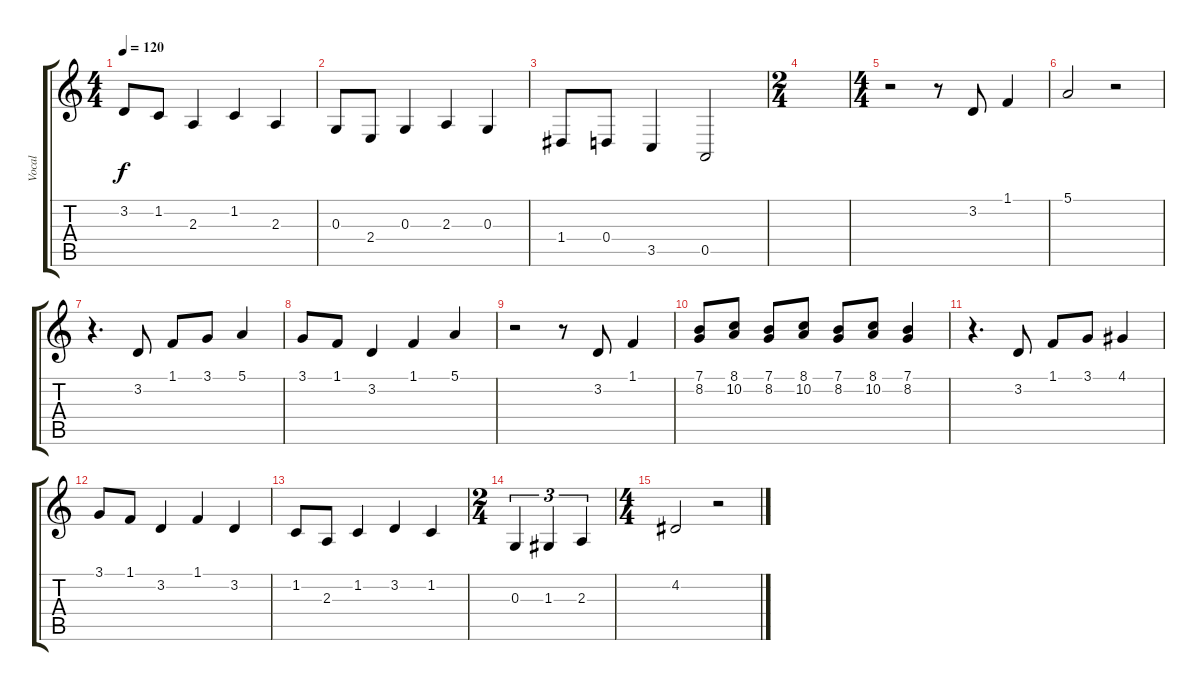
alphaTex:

\track ("Vocal" "Vocal") {instrument choiraahs}
\staff {score tabs}
\tuning (E4 B3 G3 D3 A2 E2) {hide}
\ts (4 4)
\tempo 120
\clef g2
\ks c
3.2.8{dy f} 1.2.8 2.3.4 1.2.4 2.3.4 |
0.3.8 2.4.8 0.3.4 2.3.4 0.3.4 |
1.4.8 0.4.8 3.5.4 0.5.2 |
\ts (2 4)
|
\ts (4 4)
r.2 r.8 3.2.8 1.1.4 |
5.1.2 r.2 |
r.4{d} 3.2.8 1.1.8 3.1.8 5.1.4 |
3.1.8 1.1.8 3.2.4 1.1.4 5.1.4 |
r.2 r.8 3.2.8 1.1.4 |
(7.1 8.2).8 (8.1 10.2).8 (7.1 8.2).8 (8.1 10.2).8 (7.1 8.2).8 (8.1 10.2).8 (7.1 8.2).4 |
r.4{d} 3.2.8 1.1.8 3.1.8 4.1.4 |
3.1.8 1.1.8 3.2.4 1.1.4 3.2.4 |
1.2.8 2.3.8 1.2.4 3.2.4 1.2.4 |
\ts (2 4)
0.3.4{tu (3 2)} 1.3.4{tu (3 2)} 2.3.4{tu (3 2)} |
\ts (4 4)
4.2.2 r.2
